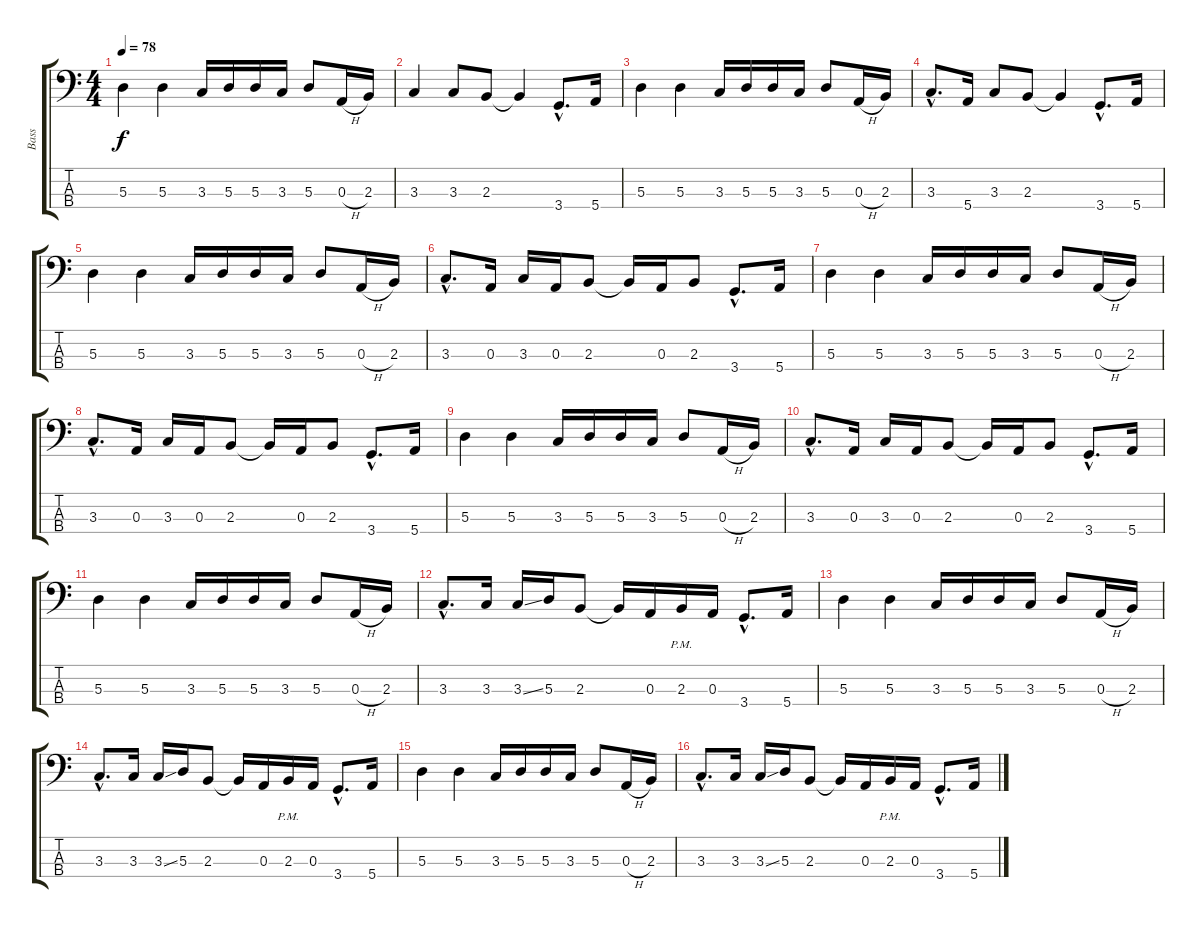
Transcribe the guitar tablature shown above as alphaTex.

\track ("Bass" "Bass") {instrument electricbassfinger}
\staff {score tabs}
\tuning (G2 D2 A1 E1) {hide}
\ts (4 4)
\tempo 78
\clef f4
\ks c
5.3.4{dy f instrument electricbassfinger} 5.3.4 3.3.16 5.3.16 5.3.16 3.3.16 5.3.8 0.3{h}.16 2.3.16 |
3.3.4 3.3.8 2.3.8 2.3{t}.4 3.4{hac}.8{d} 5.4.16 |
5.3.4 5.3.4 3.3.16 5.3.16 5.3.16 3.3.16 5.3.8 0.3{h}.16 2.3.16 |
3.3{hac}.8{d} 5.4.16 3.3.8 2.3.8 2.3{t}.4 3.4{hac}.8{d} 5.4.16 |
5.3.4 5.3.4 3.3.16 5.3.16 5.3.16 3.3.16 5.3.8 0.3{h}.16 2.3.16 |
3.3{hac}.8{d} 0.3.16 3.3.16 0.3.16 2.3.8 2.3{t}.16 0.3.16 2.3.8 3.4{hac}.8{d} 5.4.16 |
5.3.4 5.3.4 3.3.16 5.3.16 5.3.16 3.3.16 5.3.8 0.3{h}.16 2.3.16 |
3.3{hac}.8{d} 0.3.16 3.3.16 0.3.16 2.3.8 2.3{t}.16 0.3.16 2.3.8 3.4{hac}.8{d} 5.4.16 |
5.3.4 5.3.4 3.3.16 5.3.16 5.3.16 3.3.16 5.3.8 0.3{h}.16 2.3.16 |
3.3{hac}.8{d} 0.3.16 3.3.16 0.3.16 2.3.8 2.3{t}.16 0.3.16 2.3.8 3.4{hac}.8{d} 5.4.16 |
5.3.4 5.3.4 3.3.16 5.3.16 5.3.16 3.3.16 5.3.8 0.3{h}.16 2.3.16 |
3.3{hac}.8{d} 3.3.16 3.3{ss}.16 5.3.16 2.3.8 2.3{t}.16 0.3.16 2.3{pm}.16 0.3.16 3.4{hac}.8{d} 5.4.16 |
5.3.4 5.3.4 3.3.16 5.3.16 5.3.16 3.3.16 5.3.8 0.3{h}.16 2.3.16 |
3.3{hac}.8{d} 3.3.16 3.3{ss}.16 5.3.16 2.3.8 2.3{t}.16 0.3.16 2.3{pm}.16 0.3.16 3.4{hac}.8{d} 5.4.16 |
5.3.4 5.3.4 3.3.16 5.3.16 5.3.16 3.3.16 5.3.8 0.3{h}.16 2.3.16 |
3.3{hac}.8{d} 3.3.16 3.3{ss}.16 5.3.16 2.3.8 2.3{t}.16 0.3.16 2.3{pm}.16 0.3.16 3.4{hac}.8{d} 5.4.16
